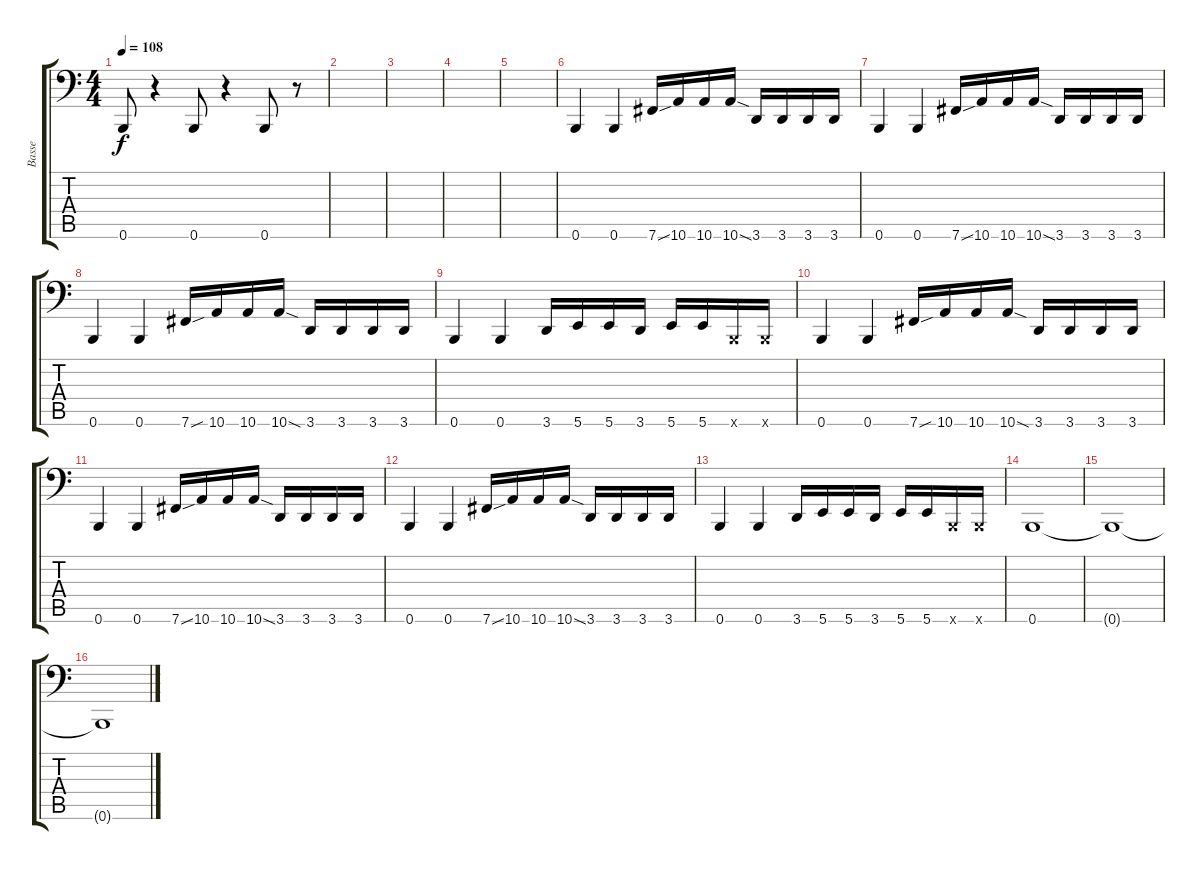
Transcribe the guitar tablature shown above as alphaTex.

\track ("Basse" "Basse") {instrument electricbasspick}
\staff {score tabs}
\tuning (B2 Gb2 D2 A1 E1 B0) {hide}
\ts (4 4)
\tempo 108
\clef f4
\ks c
0.6.8{dy f} r.4 0.6.8 r.4 0.6.8 r.8 |
|
|
|
|
0.6.4 0.6.4 7.6{sou}.16 10.6.16 10.6.16 10.6{sod}.16 3.6.16 3.6.16 3.6.16 3.6.16 |
0.6.4 0.6.4 7.6{sou}.16 10.6.16 10.6.16 10.6{sod}.16 3.6.16 3.6.16 3.6.16 3.6.16 |
0.6.4 0.6.4 7.6{sou}.16 10.6.16 10.6.16 10.6{sod}.16 3.6.16 3.6.16 3.6.16 3.6.16 |
0.6.4 0.6.4 3.6.16 5.6.16 5.6.16 3.6.16 5.6.16 5.6.16 0.6{x}.16 0.6{x}.16 |
0.6.4 0.6.4 7.6{sou}.16 10.6.16 10.6.16 10.6{sod}.16 3.6.16 3.6.16 3.6.16 3.6.16 |
0.6.4 0.6.4 7.6{sou}.16 10.6.16 10.6.16 10.6{sod}.16 3.6.16 3.6.16 3.6.16 3.6.16 |
0.6.4 0.6.4 7.6{sou}.16 10.6.16 10.6.16 10.6{sod}.16 3.6.16 3.6.16 3.6.16 3.6.16 |
0.6.4 0.6.4 3.6.16 5.6.16 5.6.16 3.6.16 5.6.16 5.6.16 0.6{x}.16 0.6{x}.16 |
0.6.1 |
0.6{t}.1 |
0.6{t}.1
